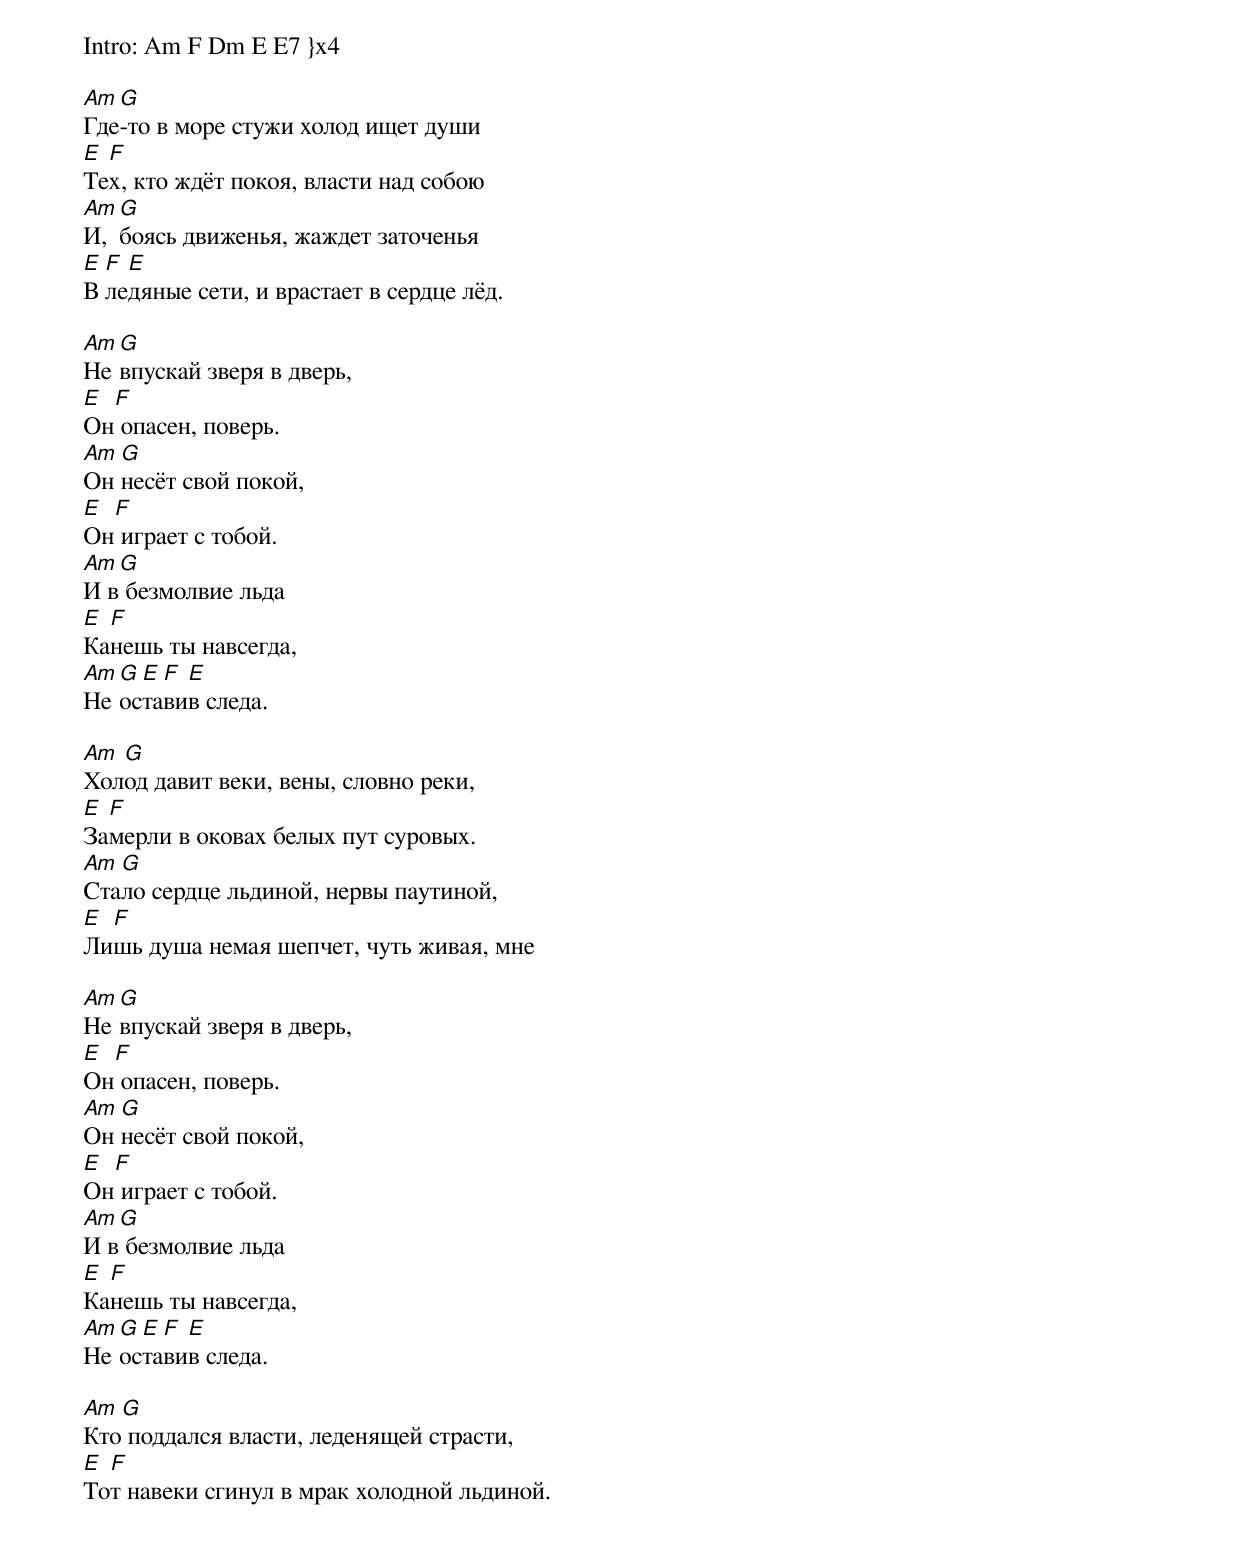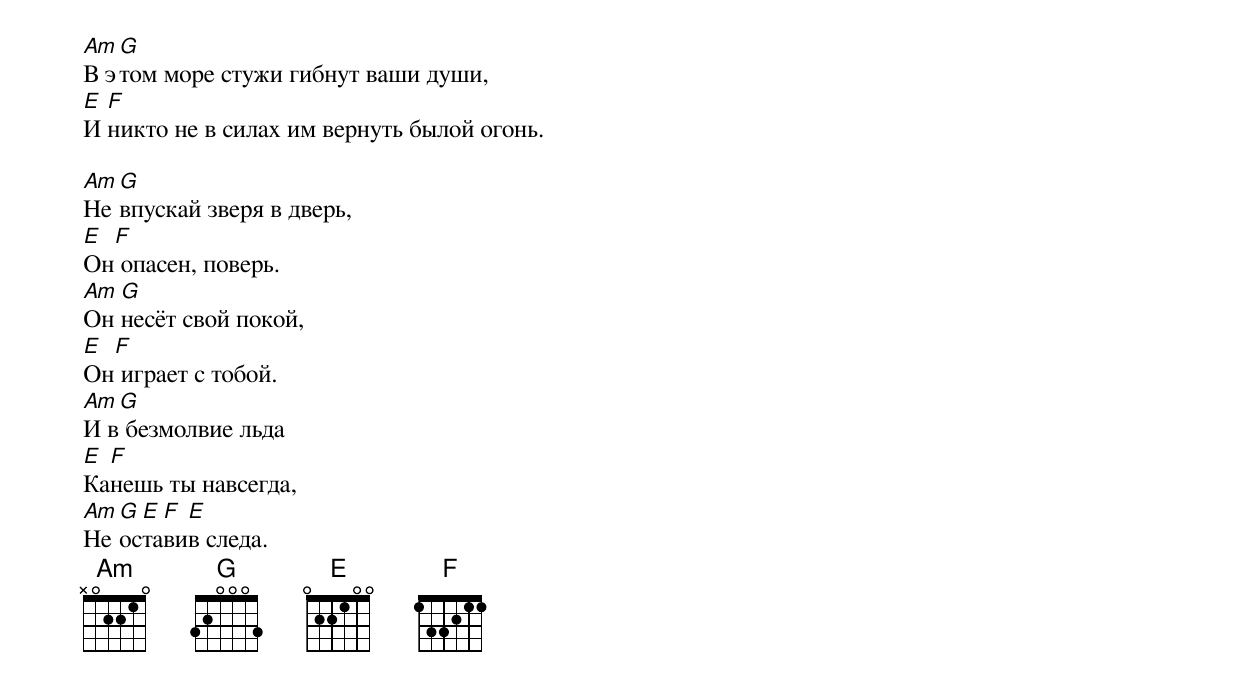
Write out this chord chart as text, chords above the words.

Intro: Am F Dm E E7 }x4

Am G
Где-то в море стужи холод ищет души
E F
Тех, кто ждёт покоя, власти над собою
Am G
И, боясь движенья, жаждет заточенья
E F E
В ледяные сети, и врастает в сердце лёд.

Am G
Не впускай зверя в дверь,
E F
Он опасен, поверь.
Am G
Он несёт свой покой,
E F
Он играет с тобой.
Am G
И в безмолвие льда
E F
Канешь ты навсегда,
Am G E F E
Не оставив следа.

Am G
Холод давит веки, вены, словно реки,
E F
Замерли в оковах белых пут суровых.
Am G
Стало сердце льдиной, нервы паутиной,
E F
Лишь душа немая шепчет, чуть живая, мне

Am G
Не впускай зверя в дверь,
E F
Он опасен, поверь.
Am G
Он несёт свой покой,
E F
Он играет с тобой.
Am G
И в безмолвие льда
E F
Канешь ты навсегда,
Am G E F E
Не оставив следа.

Am G
Кто поддался власти, леденящей страсти,
E F
Тот навеки сгинул в мрак холодной льдиной.
Am G
В этом море стужи гибнут ваши души,
E F
И никто не в силах им вернуть былой огонь.

Am G
Не впускай зверя в дверь,
E F
Он опасен, поверь.
Am G
Он несёт свой покой,
E F
Он играет с тобой.
Am G
И в безмолвие льда
E F
Канешь ты навсегда,
Am G E F E
Не оставив следа.
